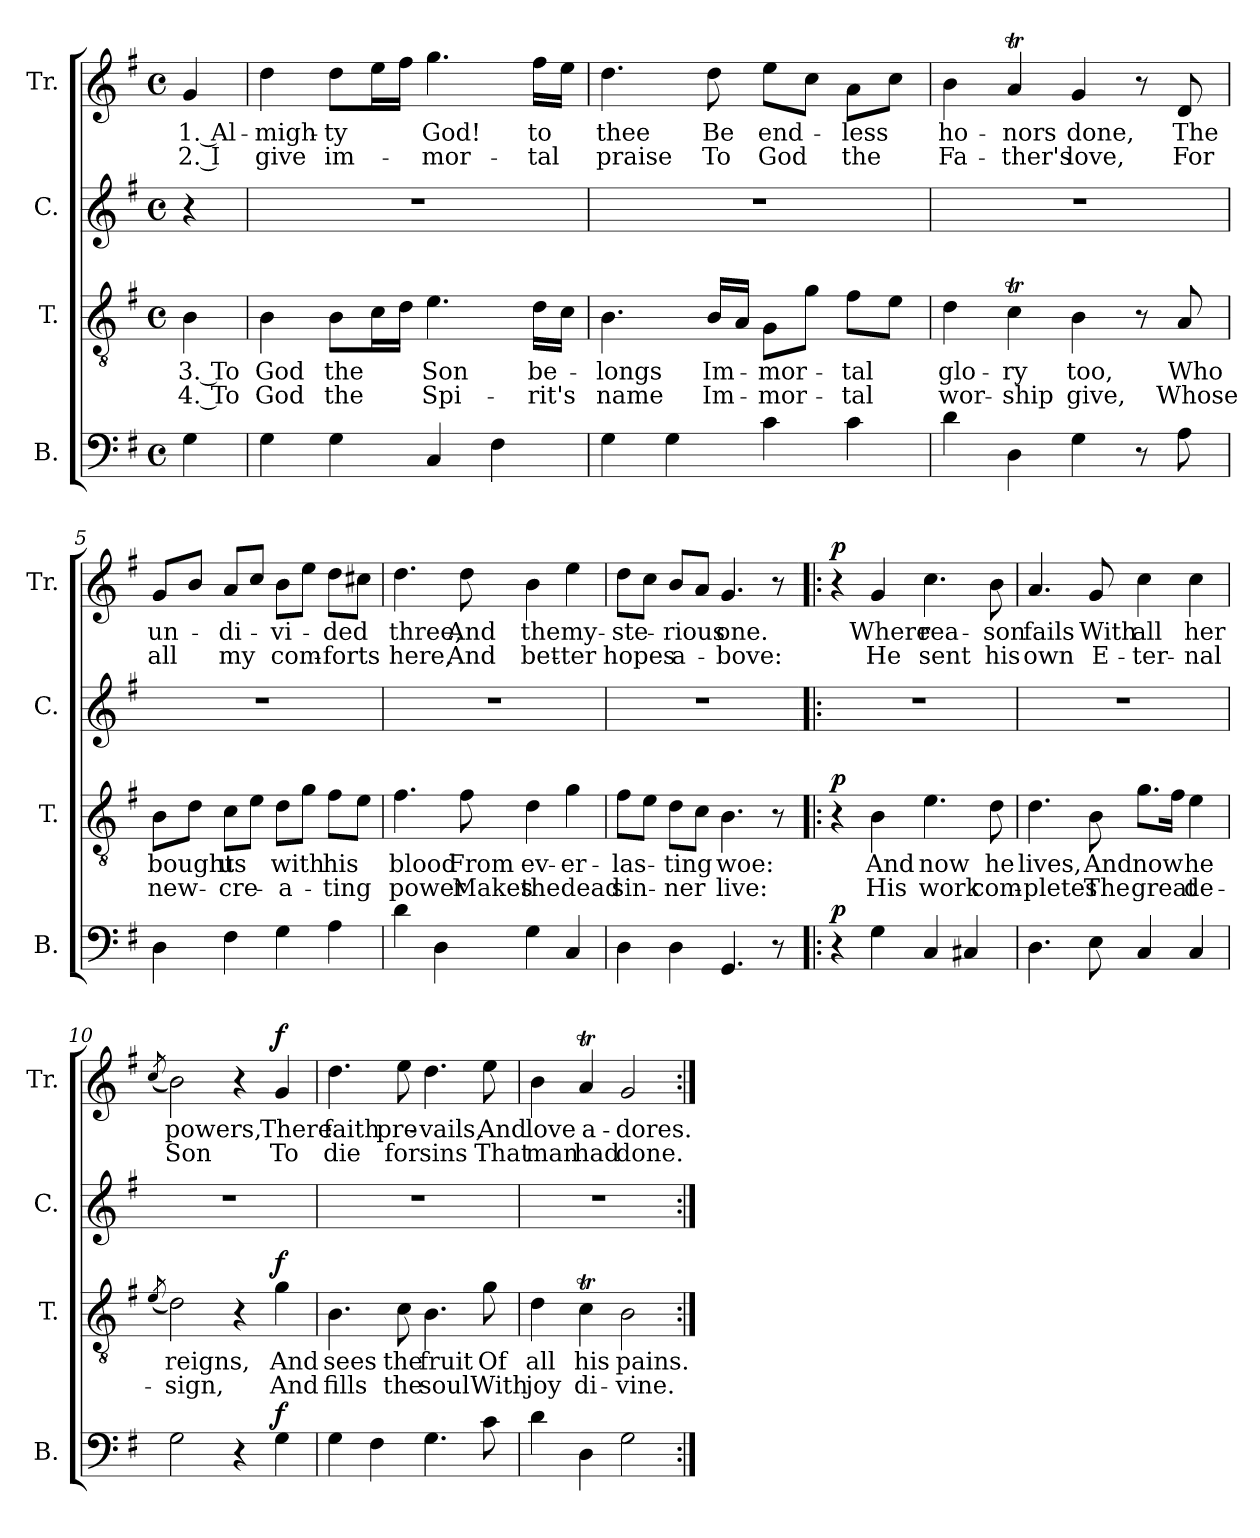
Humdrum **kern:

**kern	**dynam	**kern	**text	**text	**dynam	**kern	**kern	**text	**text	**dynam
*part4	*part4	*part3	*part3	*part3	*part3	*part2	*part1	*part1	*part1	*part1
*staff4	*staff4	*staff3	*staff3	*staff3	*staff3	*staff2	*staff1	*staff1	*staff1	*staff1
*I"B.	*	*I"T.	*	*	*	*I"C.	*I"Tr.	*	*	*
*I'B.	*	*I'T.	*	*	*	*I'C.	*I'Tr.	*	*	*
*clefF4	*	*clefGv2	*	*	*	*clefG2	*clefG2	*	*	*
*k[f#]	*	*k[f#]	*	*	*	*k[f#]	*k[f#]	*	*	*
*M4/4	*	*M4/4	*	*	*	*M4/4	*M4/4	*	*	*
*met(c)	*	*met(c)	*	*	*	*met(c)	*met(c)	*	*	*
*MM90	*	*MM90	*	*	*	*MM90	*MM90	*	*	*
=1	=1	=1	=1	=1	=1	=1	=1	=1	=1	=1
4G\	.	4B\	3. To	4. To	.	4r	4g/	1. Al-	2. I	.
=2	=2	=2	=2	=2	=2	=2	=2	=2	=2	=2
4G\	.	4B\	God	God	.	1r	4dd\	-migh-	give	.
4G\	.	8B\L	the	the	.	.	8dd\L	-ty	im-	.
.	.	16c\L	.	.	.	.	16ee\L	.	.	.
.	.	16d\JJ	.	.	.	.	16ff#\JJ	.	.	.
4C/	.	4.e\	Son	Spi-	.	.	4.gg\	God!	-mor-	.
4F#\	.	.	.	.	.	.	.	.	.	.
.	.	16d\LL	be-	-rit's	.	.	16ff#\LL	to	-tal	.
.	.	16c\JJ	.	.	.	.	16ee\JJ	.	.	.
=3	=3	=3	=3	=3	=3	=3	=3	=3	=3	=3
4G\	.	4.B\	-longs	name	.	1r	4.dd\	thee	praise	.
4G\	.	.	.	.	.	.	.	.	.	.
.	.	16B/LL	Im-	Im-	.	.	8dd\	Be	To	.
.	.	16A/JJ	.	.	.	.	.	.	.	.
4c\	.	8G\L	-mor-	-mor-	.	.	8ee\L	end-	God	.
.	.	8g\J	.	.	.	.	8cc\J	.	.	.
4c\	.	8f#\L	-tal	-tal	.	.	8a\L	-less	the	.
.	.	8e\J	.	.	.	.	8cc\J	.	.	.
=4	=4	=4	=4	=4	=4	=4	=4	=4	=4	=4
4d\	.	4d\	glo-	wor-	.	1r	4b\	ho-	Fa-	.
4D\	.	4cT\	-ry	-ship	.	.	4aT/	-nors	-ther's	.
4G\	.	4B\	too,	give,	.	.	4g/	done,	love,	.
8r	.	8r	.	.	.	.	8r	.	.	.
8A\	.	8A/	Who	Whose	.	.	8d/	The	For	.
=5	=5	=5	=5	=5	=5	=5	=5	=5	=5	=5
4D\	.	8B\L	bought	new-	.	1r	8g/L	un-	all	.
.	.	8d\J	.	.	.	.	8b/J	.	.	.
4F#\	.	8c\L	us	-cre-	.	.	8a/L	-di-	my	.
.	.	8e\J	.	.	.	.	8cc/J	.	.	.
4G\	.	8d\L	with	-a-	.	.	8b\L	-vi-	com-	.
.	.	8g\J	.	.	.	.	8ee\J	.	.	.
4A\	.	8f#\L	his	-ting	.	.	8dd\L	-ded	-forts	.
.	.	8e\J	.	.	.	.	8cc#X\J	.	.	.
!!LO:LB:g=z
=6	=6	=6	=6	=6	=6	=6	=6	=6	=6	=6
4d\	.	4.f#\	blood	power	.	1r	4.dd\	three,	here,	.
4D\	.	.	.	.	.	.	.	.	.	.
.	.	8f#\	From	Makes	.	.	8dd\	And	And	.
4G\	.	4d\	ev-	the	.	.	4b\	the	bet-	.
4C/	.	4g\	-er-	dead	.	.	4ee\	my-	-ter	.
=7	=7	=7	=7	=7	=7	=7	=7	=7	=7	=7
4D\	.	8f#\L	-las-	sin-	.	1r	8dd\L	-ste-	hopes	.
.	.	8e\J	.	.	.	.	8cc\J	.	.	.
4D\	.	8d\L	-ting	-ner	.	.	8b/L	-rious	a-	.
.	.	8c\J	.	.	.	.	8a/J	.	.	.
4.GG/	.	4.B\	woe:	live:	.	.	4.g/	one.	-bove:	.
8r	.	8r	.	.	.	.	8r	.	.	.
=8!|:	=8!|:	=8!|:	=8!|:	=8!|:	=8!|:	=8!|:	=8!|:	=8!|:	=8!|:	=8!|:
!	!LO:DY:a	!	!	!	!LO:DY:a	!	!	!	!	!LO:DY:a
4r	p	4r	.	.	p	1r	4r	.	.	p
4G\	.	4B\	And	His	.	.	4g/	Where	He	.
4C/	.	4.e\	now	work	.	.	4.cc\	rea-	sent	.
4C#X/	.	.	.	.	.	.	.	.	.	.
.	.	8d\	he	com-	.	.	8b\	-son	his	.
=9	=9	=9	=9	=9	=9	=9	=9	=9	=9	=9
4.D\	.	4.d\	lives,	-pletes	.	1r	4.a/	fails	own	.
8E\	.	8B\	And	The	.	.	8g/	With	E-	.
4C/	.	8.g\L	now	great	.	.	4cc\	all	-ter-	.
.	.	16f#\Jk	.	.	.	.	.	.	.	.
4C/	.	4e\	he	de-	.	.	4cc\	her	-nal	.
=10	=10	=10	=10	=10	=10	=10	=10	=10	=10	=10
.	.	(8qe/	.	.	.	.	(8qcc/	.	.	.
2G\	.	2d\)	reigns,	-sign,	.	1r	2b\)	powers,	Son	.
4r	.	4r	.	.	.	.	4r	.	.	.
!	!LO:DY:a	!	!	!	!LO:DY:a	!	!	!	!	!LO:DY:a
4G\	f	4g\	And	And	f	.	4g/	There	To	f
!!LO:LB:g=z
=11	=11	=11	=11	=11	=11	=11	=11	=11	=11	=11
4G\	.	4.B\	sees	fills	.	1r	4.dd\	faith	die	.
4F#\	.	.	.	.	.	.	.	.	.	.
.	.	8c\	the	the	.	.	8ee\	pre-	for	.
4.G\	.	4.B\	fruit	soul	.	.	4.dd\	-vails,	sins	.
8c\	.	8g\	Of	With	.	.	8ee\	And	That	.
=12	=12	=12	=12	=12	=12	=12	=12	=12	=12	=12
4d\	.	4d\	all	joy	.	1r	4b\	love	man	.
4D\	.	4cT\	his	di-	.	.	4aT/	a-	had	.
2G\	.	2B\	pains.	-vine.	.	.	2g/	-dores.	done.	.
=:|!	=:|!	=:|!	=:|!	=:|!	=:|!	=:|!	=:|!	=:|!	=:|!	=:|!
*-	*-	*-	*-	*-	*-	*-	*-	*-	*-	*-
